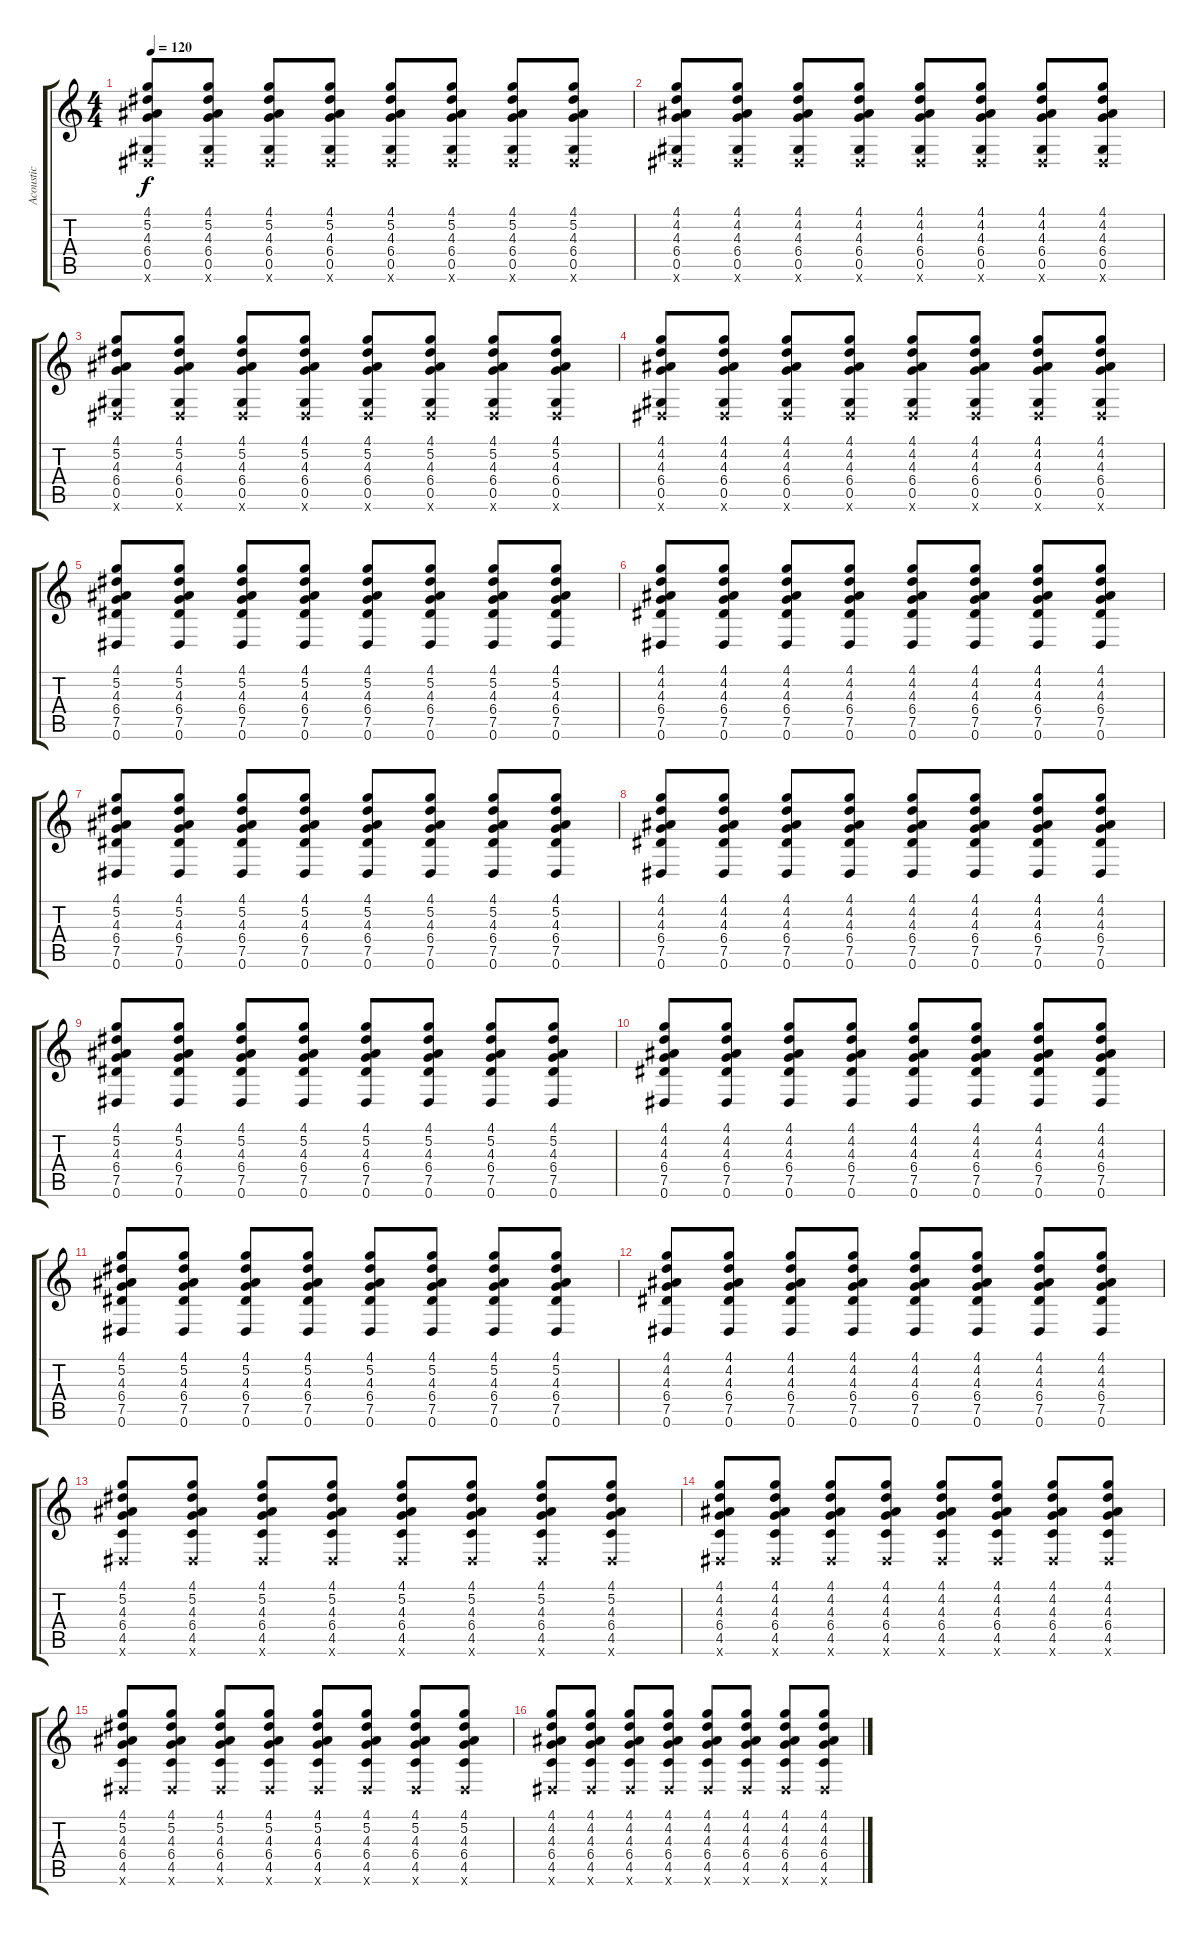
\track ("Acoustic" "Acoustic") {instrument acousticguitarsteel}
\staff {score tabs}
\tuning (Eb4 Bb3 Gb3 Db3 Ab2 Eb2) {hide}
\ts (4 4)
\tempo 120
\clef g2
\ks c
(4.1 5.2 4.3 6.4 0.5 0.6{x}).8{dy f} (4.1 5.2 4.3 6.4 0.5 0.6{x}).8 (4.1 5.2 4.3 6.4 0.5 0.6{x}).8 (4.1 5.2 4.3 6.4 0.5 0.6{x}).8 (4.1 5.2 4.3 6.4 0.5 0.6{x}).8 (4.1 5.2 4.3 6.4 0.5 0.6{x}).8 (4.1 5.2 4.3 6.4 0.5 0.6{x}).8 (4.1 5.2 4.3 6.4 0.5 0.6{x}).8 |
(4.1 4.2 4.3 6.4 0.5 0.6{x}).8 (4.1 4.2 4.3 6.4 0.5 0.6{x}).8 (4.1 4.2 4.3 6.4 0.5 0.6{x}).8 (4.1 4.2 4.3 6.4 0.5 0.6{x}).8 (4.1 4.2 4.3 6.4 0.5 0.6{x}).8 (4.1 4.2 4.3 6.4 0.5 0.6{x}).8 (4.1 4.2 4.3 6.4 0.5 0.6{x}).8 (4.1 4.2 4.3 6.4 0.5 0.6{x}).8 |
(4.1 5.2 4.3 6.4 0.5 0.6{x}).8 (4.1 5.2 4.3 6.4 0.5 0.6{x}).8 (4.1 5.2 4.3 6.4 0.5 0.6{x}).8 (4.1 5.2 4.3 6.4 0.5 0.6{x}).8 (4.1 5.2 4.3 6.4 0.5 0.6{x}).8 (4.1 5.2 4.3 6.4 0.5 0.6{x}).8 (4.1 5.2 4.3 6.4 0.5 0.6{x}).8 (4.1 5.2 4.3 6.4 0.5 0.6{x}).8 |
(4.1 4.2 4.3 6.4 0.5 0.6{x}).8 (4.1 4.2 4.3 6.4 0.5 0.6{x}).8 (4.1 4.2 4.3 6.4 0.5 0.6{x}).8 (4.1 4.2 4.3 6.4 0.5 0.6{x}).8 (4.1 4.2 4.3 6.4 0.5 0.6{x}).8 (4.1 4.2 4.3 6.4 0.5 0.6{x}).8 (4.1 4.2 4.3 6.4 0.5 0.6{x}).8 (4.1 4.2 4.3 6.4 0.5 0.6{x}).8 |
(4.1 5.2 4.3 6.4 7.5 0.6).8 (4.1 5.2 4.3 6.4 7.5 0.6).8 (4.1 5.2 4.3 6.4 7.5 0.6).8 (4.1 5.2 4.3 6.4 7.5 0.6).8 (4.1 5.2 4.3 6.4 7.5 0.6).8 (4.1 5.2 4.3 6.4 7.5 0.6).8 (4.1 5.2 4.3 6.4 7.5 0.6).8 (4.1 5.2 4.3 6.4 7.5 0.6).8 |
(4.1 4.2 4.3 6.4 7.5 0.6).8 (4.1 4.2 4.3 6.4 7.5 0.6).8 (4.1 4.2 4.3 6.4 7.5 0.6).8 (4.1 4.2 4.3 6.4 7.5 0.6).8 (4.1 4.2 4.3 6.4 7.5 0.6).8 (4.1 4.2 4.3 6.4 7.5 0.6).8 (4.1 4.2 4.3 6.4 7.5 0.6).8 (4.1 4.2 4.3 6.4 7.5 0.6).8 |
(4.1 5.2 4.3 6.4 7.5 0.6).8 (4.1 5.2 4.3 6.4 7.5 0.6).8 (4.1 5.2 4.3 6.4 7.5 0.6).8 (4.1 5.2 4.3 6.4 7.5 0.6).8 (4.1 5.2 4.3 6.4 7.5 0.6).8 (4.1 5.2 4.3 6.4 7.5 0.6).8 (4.1 5.2 4.3 6.4 7.5 0.6).8 (4.1 5.2 4.3 6.4 7.5 0.6).8 |
(4.1 4.2 4.3 6.4 7.5 0.6).8 (4.1 4.2 4.3 6.4 7.5 0.6).8 (4.1 4.2 4.3 6.4 7.5 0.6).8 (4.1 4.2 4.3 6.4 7.5 0.6).8 (4.1 4.2 4.3 6.4 7.5 0.6).8 (4.1 4.2 4.3 6.4 7.5 0.6).8 (4.1 4.2 4.3 6.4 7.5 0.6).8 (4.1 4.2 4.3 6.4 7.5 0.6).8 |
(4.1 5.2 4.3 6.4 7.5 0.6).8 (4.1 5.2 4.3 6.4 7.5 0.6).8 (4.1 5.2 4.3 6.4 7.5 0.6).8 (4.1 5.2 4.3 6.4 7.5 0.6).8 (4.1 5.2 4.3 6.4 7.5 0.6).8 (4.1 5.2 4.3 6.4 7.5 0.6).8 (4.1 5.2 4.3 6.4 7.5 0.6).8 (4.1 5.2 4.3 6.4 7.5 0.6).8 |
(4.1 4.2 4.3 6.4 7.5 0.6).8 (4.1 4.2 4.3 6.4 7.5 0.6).8 (4.1 4.2 4.3 6.4 7.5 0.6).8 (4.1 4.2 4.3 6.4 7.5 0.6).8 (4.1 4.2 4.3 6.4 7.5 0.6).8 (4.1 4.2 4.3 6.4 7.5 0.6).8 (4.1 4.2 4.3 6.4 7.5 0.6).8 (4.1 4.2 4.3 6.4 7.5 0.6).8 |
(4.1 5.2 4.3 6.4 7.5 0.6).8 (4.1 5.2 4.3 6.4 7.5 0.6).8 (4.1 5.2 4.3 6.4 7.5 0.6).8 (4.1 5.2 4.3 6.4 7.5 0.6).8 (4.1 5.2 4.3 6.4 7.5 0.6).8 (4.1 5.2 4.3 6.4 7.5 0.6).8 (4.1 5.2 4.3 6.4 7.5 0.6).8 (4.1 5.2 4.3 6.4 7.5 0.6).8 |
(4.1 4.2 4.3 6.4 7.5 0.6).8 (4.1 4.2 4.3 6.4 7.5 0.6).8 (4.1 4.2 4.3 6.4 7.5 0.6).8 (4.1 4.2 4.3 6.4 7.5 0.6).8 (4.1 4.2 4.3 6.4 7.5 0.6).8 (4.1 4.2 4.3 6.4 7.5 0.6).8 (4.1 4.2 4.3 6.4 7.5 0.6).8 (4.1 4.2 4.3 6.4 7.5 0.6).8 |
(4.1 5.2 4.3 6.4 4.5 0.6{x}).8 (4.1 5.2 4.3 6.4 4.5 0.6{x}).8 (4.1 5.2 4.3 6.4 4.5 0.6{x}).8 (4.1 5.2 4.3 6.4 4.5 0.6{x}).8 (4.1 5.2 4.3 6.4 4.5 0.6{x}).8 (4.1 5.2 4.3 6.4 4.5 0.6{x}).8 (4.1 5.2 4.3 6.4 4.5 0.6{x}).8 (4.1 5.2 4.3 6.4 4.5 0.6{x}).8 |
(4.1 4.2 4.3 6.4 4.5 0.6{x}).8 (4.1 4.2 4.3 6.4 4.5 0.6{x}).8 (4.1 4.2 4.3 6.4 4.5 0.6{x}).8 (4.1 4.2 4.3 6.4 4.5 0.6{x}).8 (4.1 4.2 4.3 6.4 4.5 0.6{x}).8 (4.1 4.2 4.3 6.4 4.5 0.6{x}).8 (4.1 4.2 4.3 6.4 4.5 0.6{x}).8 (4.1 4.2 4.3 6.4 4.5 0.6{x}).8 |
(4.1 5.2 4.3 6.4 4.5 0.6{x}).8 (4.1 5.2 4.3 6.4 4.5 0.6{x}).8 (4.1 5.2 4.3 6.4 4.5 0.6{x}).8 (4.1 5.2 4.3 6.4 4.5 0.6{x}).8 (4.1 5.2 4.3 6.4 4.5 0.6{x}).8 (4.1 5.2 4.3 6.4 4.5 0.6{x}).8 (4.1 5.2 4.3 6.4 4.5 0.6{x}).8 (4.1 5.2 4.3 6.4 4.5 0.6{x}).8 |
(4.1 4.2 4.3 6.4 4.5 0.6{x}).8 (4.1 4.2 4.3 6.4 4.5 0.6{x}).8 (4.1 4.2 4.3 6.4 4.5 0.6{x}).8 (4.1 4.2 4.3 6.4 4.5 0.6{x}).8 (4.1 4.2 4.3 6.4 4.5 0.6{x}).8 (4.1 4.2 4.3 6.4 4.5 0.6{x}).8 (4.1 4.2 4.3 6.4 4.5 0.6{x}).8 (4.1 4.2 4.3 6.4 4.5 0.6{x}).8
